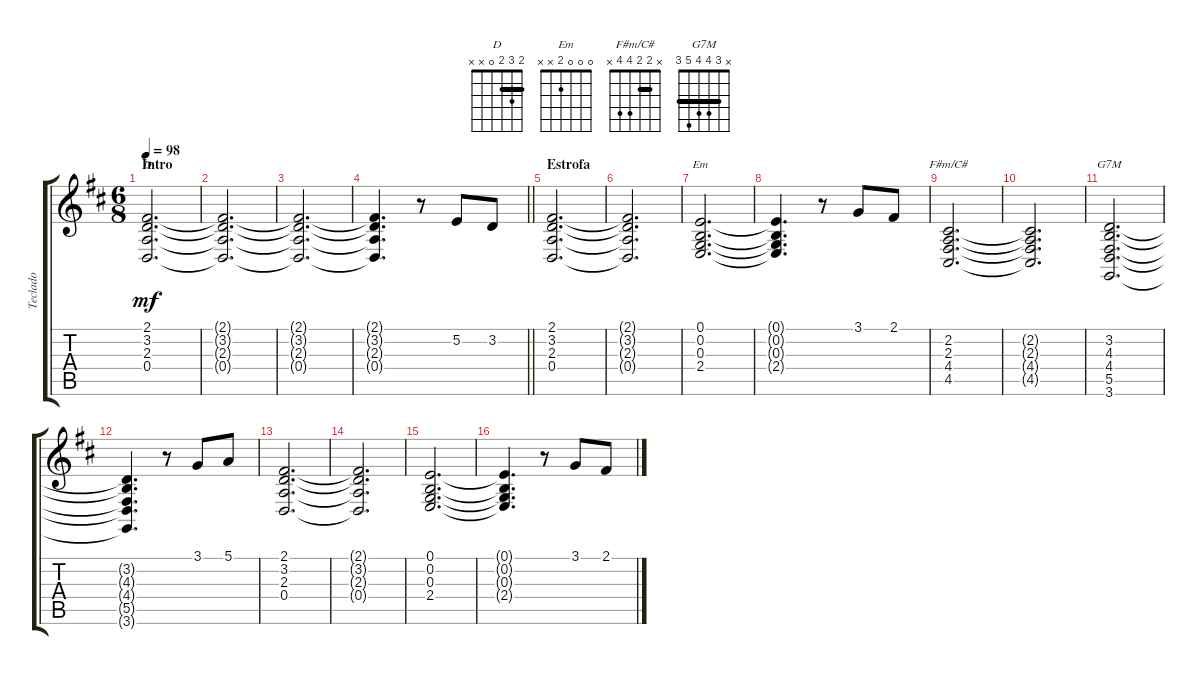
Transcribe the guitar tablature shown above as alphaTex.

\track ("Teclado" "Teclado") {instrument honkytonkpiano}
\staff {score tabs}
\tuning (E4 B3 G3 D3 A2 E2) {hide}
\chord ("D" 2 3 2 0 x x) {barre 2}
\chord ("Em" 0 0 0 2 x x)
\chord ("F#m/C#" x 2 2 4 4 x) {barre 2}
\chord ("G7M" x 3 4 4 5 3) {barre 3}
\ts (6 8)
\section ("" "Intro")
\tempo 98
\clef g2
\ks d
(2.1 3.2 2.3 0.4).2{d ch "D" dy mf instrument honkytonkpiano} |
(2.1{t} 3.2{t} 2.3{t} 0.4{t}).2{d} |
(2.1{t} 3.2{t} 2.3{t} 0.4{t}).2{d} |
\barLineRight lightlight
(2.1{t} 3.2{t} 2.3{t} 0.4{t}).4{d} r.8 5.2.8 3.2.8 |
\section ("" "Estrofa")
(2.1 3.2 2.3 0.4).2{d} |
(2.1{t} 3.2{t} 2.3{t} 0.4{t}).2{d} |
(0.1 0.2 0.3 2.4).2{d ch "Em"} |
(0.1{t} 0.2{t} 0.3{t} 2.4{t}).4{d} r.8 3.1.8 2.1.8 |
(2.2 2.3 4.4 4.5).2{d ch "F#m/C#"} |
(2.2{t} 2.3{t} 4.4{t} 4.5{t}).2{d} |
(3.2 4.3 4.4 5.5 3.6).2{d ch "G7M"} |
(3.2{t} 4.3{t} 4.4{t} 5.5{t} 3.6{t}).4{d} r.8 3.1.8 5.1.8 |
(2.1 3.2 2.3 0.4).2{d} |
(2.1{t} 3.2{t} 2.3{t} 0.4{t}).2{d} |
(0.1 0.2 0.3 2.4).2{d} |
(0.1{t} 0.2{t} 0.3{t} 2.4{t}).4{d} r.8 3.1.8 2.1.8
